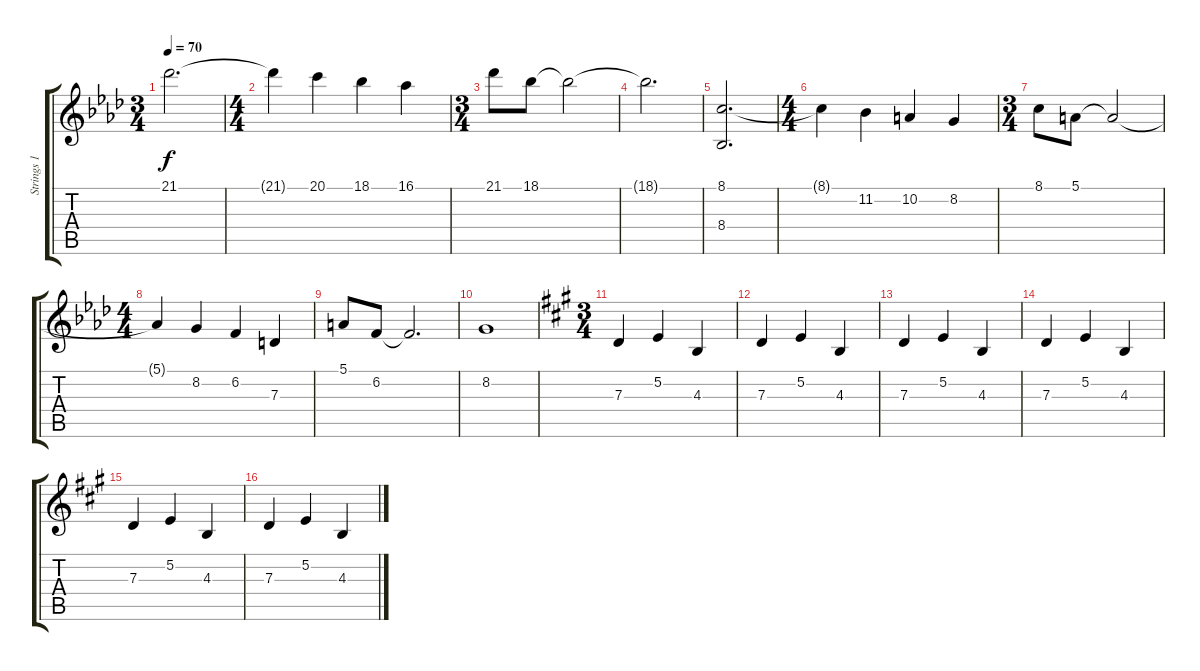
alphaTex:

\track ("Strings 1" "Strings 1") {instrument synthstrings1}
\staff {score tabs}
\tuning (E4 B3 G3 D3 A2 E2) {hide}
\ts (3 4)
\tempo 70
\clef g2
\ks ab
21.1.2{d dy f} |
\ts (4 4)
21.1{t}.4 20.1.4 18.1.4 16.1.4 |
\ts (3 4)
21.1.8 18.1.8 18.1{t}.2 |
18.1{t}.2{d} |
(8.1 8.4).2{d} |
\ts (4 4)
8.1{t}.4 11.2.4 10.2.4 8.2.4 |
\ts (3 4)
8.1.8 5.1.8 5.1{t}.2 |
\ts (4 4)
5.1{t}.4 8.2.4 6.2.4 7.3.4 |
5.1.8{volume 4} 6.2.8 6.2{t}.2{d} |
8.2.1 |
\ts (3 4)
\ks a
7.3.4{volume 6} 5.2.4 4.3.4 |
7.3.4 5.2.4 4.3.4 |
7.3.4 5.2.4 4.3.4 |
7.3.4 5.2.4 4.3.4 |
7.3.4 5.2.4 4.3.4 |
7.3.4 5.2.4 4.3.4
